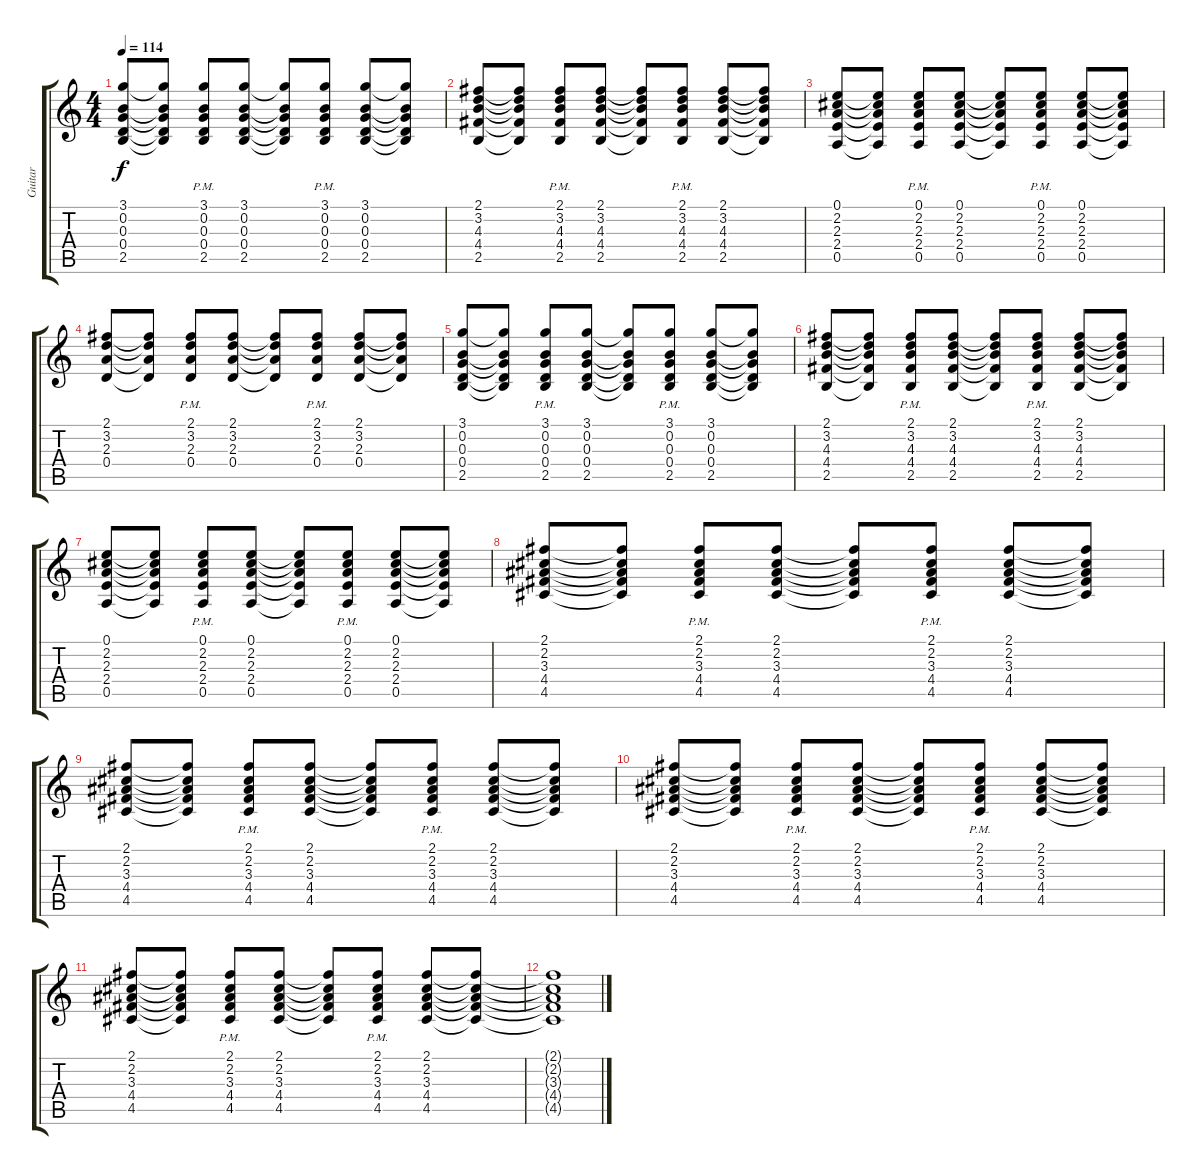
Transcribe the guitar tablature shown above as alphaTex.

\track ("Guitar" "Guitar") {instrument acousticguitarsteel}
\staff {score tabs}
\tuning (E4 B3 G3 D3 A2 E2) {hide}
\ts (4 4)
\tempo 114
\clef g2
\ks c
(3.1 0.2 0.3 0.4 2.5).8{dy f} (3.1{t} 0.2{t} 0.3{t} 0.4{t} 2.5{t}).8 (3.1{pm} 0.2{pm} 0.3{pm} 0.4{pm} 2.5{pm}).8 (3.1 0.2 0.3 0.4 2.5).8 (3.1{t} 0.2{t} 0.3{t} 0.4{t} 2.5{t}).8 (3.1 0.2 0.3{pm} 0.4{pm} 2.5{pm}).8 (3.1 0.2 0.3 0.4 2.5).8 (3.1{t} 0.2{t} 0.3{t} 0.4{t} 2.5{t}).8 |
(2.1 3.2 4.3 4.4 2.5).8 (2.1{t} 3.2{t} 4.3{t} 4.4{t} 2.5{t}).8 (2.1{pm} 3.2{pm} 4.3{pm} 4.4{pm} 2.5{pm}).8 (2.1 3.2 4.3 4.4 2.5).8 (2.1{t} 3.2{t} 4.3{t} 4.4{t} 2.5{t}).8 (2.1 3.2 4.3{pm} 4.4{pm} 2.5{pm}).8 (2.1 3.2 4.3 4.4 2.5).8 (2.1{t} 3.2{t} 4.3{t} 4.4{t} 2.5{t}).8 |
(0.1 2.2 2.3 2.4 0.5).8 (0.1{t} 2.2{t} 2.3{t} 2.4{t} 0.5{t}).8 (0.1{pm} 2.2{pm} 2.3{pm} 2.4{pm} 0.5{pm}).8 (0.1 2.2 2.3 2.4 0.5).8 (0.1{t} 2.2{t} 2.3{t} 2.4{t} 0.5{t}).8 (0.1 2.2 2.3{pm} 2.4{pm} 0.5{pm}).8 (0.1 2.2 2.3 2.4 0.5).8 (0.1{t} 2.2{t} 2.3{t} 2.4{t} 0.5{t}).8 |
(2.1 3.2 2.3 0.4).8 (2.1{t} 3.2{t} 2.3{t} 0.4{t}).8 (2.1{pm} 3.2{pm} 2.3{pm} 0.4{pm}).8 (2.1 3.2 2.3 0.4).8 (2.1{t} 3.2{t} 2.3{t} 0.4{t}).8 (2.1 3.2 2.3{pm} 0.4{pm}).8 (2.1 3.2 2.3 0.4).8 (2.1{t} 3.2{t} 2.3{t} 0.4{t}).8 |
(3.1 0.2 0.3 0.4 2.5).8 (3.1{t} 0.2{t} 0.3{t} 0.4{t} 2.5{t}).8 (3.1{pm} 0.2{pm} 0.3{pm} 0.4{pm} 2.5{pm}).8 (3.1 0.2 0.3 0.4 2.5).8 (3.1{t} 0.2{t} 0.3{t} 0.4{t} 2.5{t}).8 (3.1 0.2 0.3{pm} 0.4{pm} 2.5{pm}).8 (3.1 0.2 0.3 0.4 2.5).8 (3.1{t} 0.2{t} 0.3{t} 0.4{t} 2.5{t}).8 |
(2.1 3.2 4.3 4.4 2.5).8 (2.1{t} 3.2{t} 4.3{t} 4.4{t} 2.5{t}).8 (2.1{pm} 3.2{pm} 4.3{pm} 4.4{pm} 2.5{pm}).8 (2.1 3.2 4.3 4.4 2.5).8 (2.1{t} 3.2{t} 4.3{t} 4.4{t} 2.5{t}).8 (2.1 3.2 4.3{pm} 4.4{pm} 2.5{pm}).8 (2.1 3.2 4.3 4.4 2.5).8 (2.1{t} 3.2{t} 4.3{t} 4.4{t} 2.5{t}).8 |
(0.1 2.2 2.3 2.4 0.5).8 (0.1{t} 2.2{t} 2.3{t} 2.4{t} 0.5{t}).8 (0.1{pm} 2.2{pm} 2.3{pm} 2.4{pm} 0.5{pm}).8 (0.1 2.2 2.3 2.4 0.5).8 (0.1{t} 2.2{t} 2.3{t} 2.4{t} 0.5{t}).8 (0.1 2.2 2.3{pm} 2.4{pm} 0.5{pm}).8 (0.1 2.2 2.3 2.4 0.5).8 (0.1{t} 2.2{t} 2.3{t} 2.4{t} 0.5{t}).8 |
(2.1 2.2 3.3 4.4 4.5).8 (2.1{t} 2.2{t} 3.3{t} 4.4{t} 4.5{t}).8 (2.1{pm} 2.2{pm} 3.3{pm} 4.4{pm} 4.5{pm}).8 (2.1 2.2 3.3 4.4 4.5).8 (2.1{t} 2.2{t} 3.3{t} 4.4{t} 4.5{t}).8 (2.1 2.2 3.3{pm} 4.4{pm} 4.5{pm}).8 (2.1 2.2 3.3 4.4 4.5).8 (2.1{t} 2.2{t} 3.3{t} 4.4{t} 4.5{t}).8 |
(2.1 2.2 3.3 4.4 4.5).8 (2.1{t} 2.2{t} 3.3{t} 4.4{t} 4.5{t}).8 (2.1{pm} 2.2{pm} 3.3{pm} 4.4{pm} 4.5{pm}).8 (2.1 2.2 3.3 4.4 4.5).8 (2.1{t} 2.2{t} 3.3{t} 4.4{t} 4.5{t}).8 (2.1 2.2 3.3{pm} 4.4{pm} 4.5{pm}).8 (2.1 2.2 3.3 4.4 4.5).8 (2.1{t} 2.2{t} 3.3{t} 4.4{t} 4.5{t}).8 |
(2.1 2.2 3.3 4.4 4.5).8 (2.1{t} 2.2{t} 3.3{t} 4.4{t} 4.5{t}).8 (2.1{pm} 2.2{pm} 3.3{pm} 4.4{pm} 4.5{pm}).8 (2.1 2.2 3.3 4.4 4.5).8 (2.1{t} 2.2{t} 3.3{t} 4.4{t} 4.5{t}).8 (2.1 2.2 3.3{pm} 4.4{pm} 4.5{pm}).8 (2.1 2.2 3.3 4.4 4.5).8 (2.1{t} 2.2{t} 3.3{t} 4.4{t} 4.5{t}).8 |
(2.1 2.2 3.3 4.4 4.5).8 (2.1{t} 2.2{t} 3.3{t} 4.4{t} 4.5{t}).8 (2.1{pm} 2.2{pm} 3.3{pm} 4.4{pm} 4.5{pm}).8 (2.1 2.2 3.3 4.4 4.5).8 (2.1{t} 2.2{t} 3.3{t} 4.4{t} 4.5{t}).8 (2.1 2.2 3.3{pm} 4.4{pm} 4.5{pm}).8 (2.1 2.2 3.3 4.4 4.5).8 (2.1{t} 2.2{t} 3.3{t} 4.4{t} 4.5{t}).8 |
(2.1{t} 2.2{t} 3.3{t} 4.4{t} 4.5{t}).1
